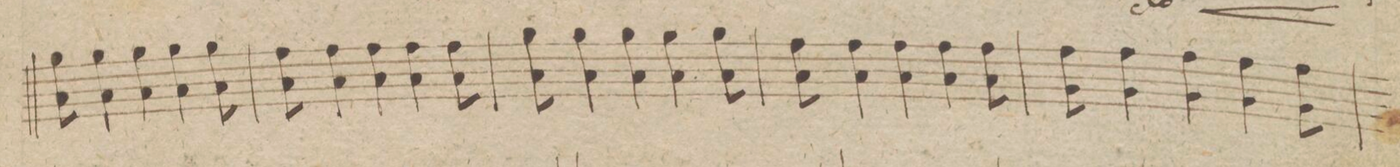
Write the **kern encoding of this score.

**kern	**dynam
*I"Violino 1mo	*
*clefG2	*
*k[]	*
*met(c|)	*
*M2/2	*
8gg 8a\	.
4gg 4a\	.
4gg 4a\	.
4gg 4a\	.
8gg 8a\	.
=50	=50
8ff 8a\	.
4ff 4a\	.
4ff 4a\	.
4ff 4a\	.
8ff 8a\	.
=51	=51
8gg 8a\	.
4gg 4a\	.
4gg 4a\	.
4gg 4a\	.
8gg 8a\	.
=52	=52
8ff 8a\	.
4ff 4a\	.
4ff 4a\	.
4ff 4a\	.
8ff 8a\	.
=53	=53
8ff 8g\	.
4ff 4g\	.
4ff 4g\	.
4ff 4g\	.
8ff 8g\	.
=54	=54
*-	*-
